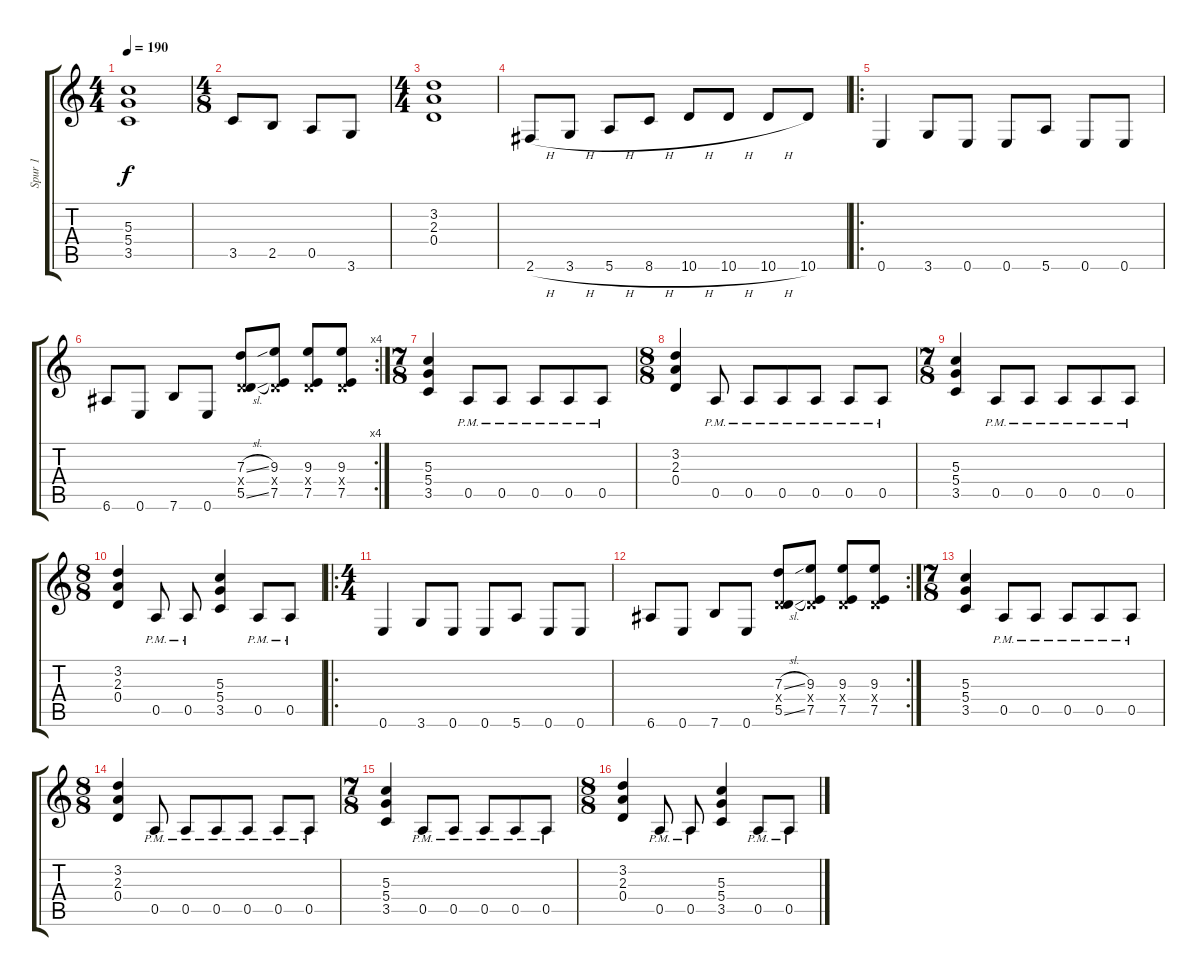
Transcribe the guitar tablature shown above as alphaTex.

\track ("Spur 1" "Spur 1") {instrument distortionguitar}
\staff {score tabs}
\tuning (E4 B3 G3 D3 A2 E2) {hide}
\ts (4 4)
\tempo 190
\clef g2
\ks c
(5.3 5.4 3.5).1{dy f} |
\ts (4 8)
3.5.8 2.5.8 0.5.8 3.6.8 |
\ts (4 4)
(3.2 2.3 0.4).1 |
2.6{h}.8 3.6{h}.8 5.6{h}.8 8.6{h}.8 10.6{h}.8 10.6{h}.8 10.6{h}.8 10.6.8 |
\ro
0.6.4 3.6.8 0.6.8 0.6.8 5.6.8 0.6.8 0.6.8 |
\rc 4
6.6.8 0.6.8 7.6.8 0.6.8 (7.3{sl} 0.4{x} 5.5{sl}).8 (9.3 0.4{x} 7.5).8 (9.3 0.4{x} 7.5).8 (9.3 0.4{x} 7.5).8 |
\ts (7 8)
(5.3 5.4 3.5).4 0.5{pm}.8 0.5{pm}.8 0.5{pm}.8 0.5{pm}.8 0.5{pm}.8 |
\ts (8 8)
(3.2 2.3 0.4).4 0.5{pm}.8 0.5{pm}.8 0.5{pm}.8 0.5{pm}.8 0.5{pm}.8 0.5{pm}.8 |
\ts (7 8)
(5.3 5.4 3.5).4 0.5{pm}.8 0.5{pm}.8 0.5{pm}.8 0.5{pm}.8 0.5{pm}.8 |
\ts (8 8)
(3.2 2.3 0.4).4 0.5{pm}.8 0.5{pm}.8 (5.3 5.4 3.5).4 0.5{pm}.8 0.5{pm}.8 |
\ro
\ts (4 4)
0.6.4 3.6.8 0.6.8 0.6.8 5.6.8 0.6.8 0.6.8 |
\rc 2
6.6.8 0.6.8 7.6.8 0.6.8 (7.3{sl} 0.4{x} 5.5{sl}).8 (9.3 0.4{x} 7.5).8 (9.3 0.4{x} 7.5).8 (9.3 0.4{x} 7.5).8 |
\ts (7 8)
(5.3 5.4 3.5).4 0.5{pm}.8 0.5{pm}.8 0.5{pm}.8 0.5{pm}.8 0.5{pm}.8 |
\ts (8 8)
(3.2 2.3 0.4).4 0.5{pm}.8 0.5{pm}.8 0.5{pm}.8 0.5{pm}.8 0.5{pm}.8 0.5{pm}.8 |
\ts (7 8)
(5.3 5.4 3.5).4 0.5{pm}.8 0.5{pm}.8 0.5{pm}.8 0.5{pm}.8 0.5{pm}.8 |
\ts (8 8)
(3.2 2.3 0.4).4 0.5{pm}.8 0.5{pm}.8 (5.3 5.4 3.5).4 0.5{pm}.8 0.5{pm}.8
